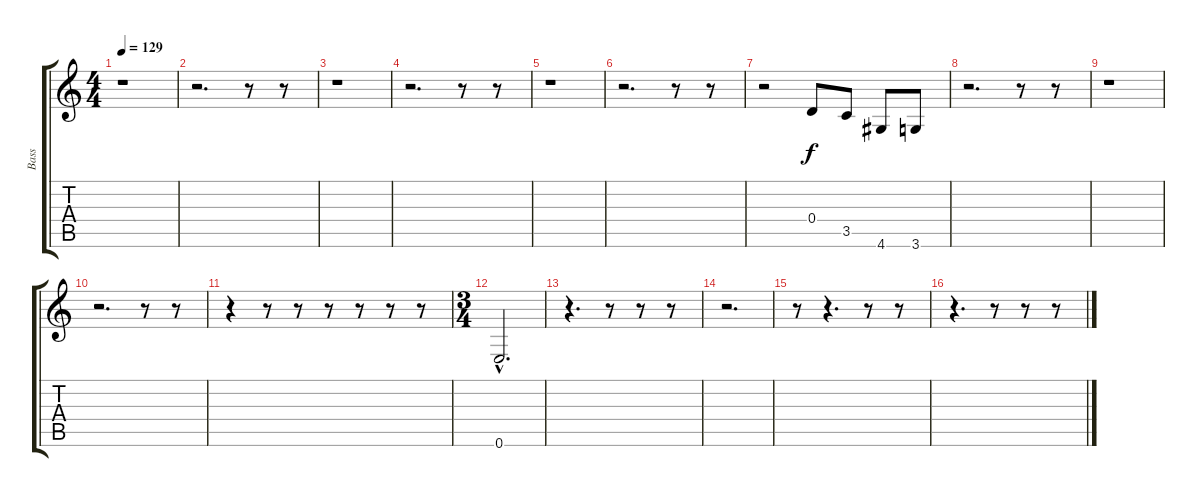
\track ("Bass" "Bass") {instrument electricbassfinger}
\staff {score tabs}
\tuning (E4 B3 G3 D3 A2 E2) {hide}
\ts (4 4)
\tempo 129
\clef g2
\ks c
r.1{dy f} |
r.2{d} r.8 r.8 |
r.1 |
r.2{d} r.8 r.8 |
r.1 |
r.2{d} r.8 r.8 |
r.2 0.4.8 3.5.8 4.6.8 3.6.8 |
r.2{d} r.8 r.8 |
r.1 |
r.2{d} r.8 r.8 |
r.4 r.8 r.8 r.8 r.8 r.8 r.8 |
\ts (3 4)
0.6{hac}.2{d} |
r.4{d} r.8 r.8 r.8 |
r.2{d} |
r.8 r.4{d} r.8 r.8 |
r.4{d} r.8 r.8 r.8
